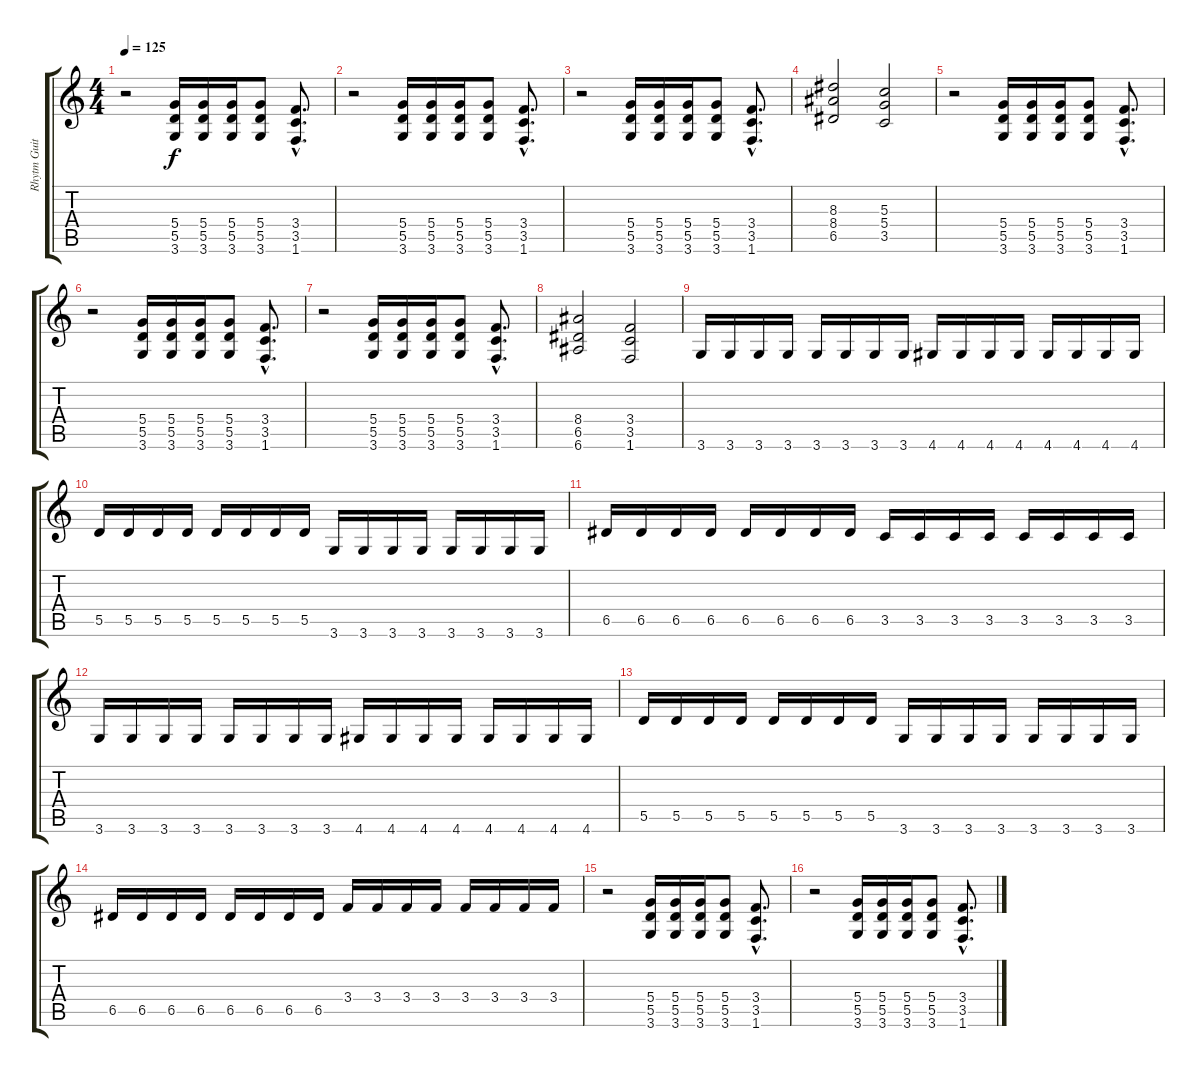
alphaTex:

\track ("Rhytm Guitar" "Rhytm Guit") {instrument distortionguitar}
\staff {score tabs}
\tuning (E4 B3 G3 D3 A2 E2) {hide}
\ts (4 4)
\tempo 125
\clef g2
\ks c
r.2{dy f instrument distortionguitar} (5.4 5.5 3.6).16 (5.4 5.5 3.6).16 (5.4 5.5 3.6).16 (5.4 5.5 3.6).8 (3.4{hac} 3.5{hac} 1.6{hac}).8{d} |
r.2 (5.4 5.5 3.6).16 (5.4 5.5 3.6).16 (5.4 5.5 3.6).16 (5.4 5.5 3.6).8 (3.4{hac} 3.5{hac} 1.6{hac}).8{d} |
r.2 (5.4 5.5 3.6).16 (5.4 5.5 3.6).16 (5.4 5.5 3.6).16 (5.4 5.5 3.6).8 (3.4{hac} 3.5{hac} 1.6{hac}).8{d} |
(8.3 8.4 6.5).2 (5.3 5.4 3.5).2 |
r.2 (5.4 5.5 3.6).16 (5.4 5.5 3.6).16 (5.4 5.5 3.6).16 (5.4 5.5 3.6).8 (3.4{hac} 3.5{hac} 1.6{hac}).8{d} |
r.2 (5.4 5.5 3.6).16 (5.4 5.5 3.6).16 (5.4 5.5 3.6).16 (5.4 5.5 3.6).8 (3.4{hac} 3.5{hac} 1.6{hac}).8{d} |
r.2 (5.4 5.5 3.6).16 (5.4 5.5 3.6).16 (5.4 5.5 3.6).16 (5.4 5.5 3.6).8 (3.4{hac} 3.5{hac} 1.6{hac}).8{d} |
(8.4 6.5 6.6).2 (3.4 3.5 1.6).2 |
3.6.16 3.6.16 3.6.16 3.6.16 3.6.16 3.6.16 3.6.16 3.6.16 4.6.16 4.6.16 4.6.16 4.6.16 4.6.16 4.6.16 4.6.16 4.6.16 |
5.5.16 5.5.16 5.5.16 5.5.16 5.5.16 5.5.16 5.5.16 5.5.16 3.6.16 3.6.16 3.6.16 3.6.16 3.6.16 3.6.16 3.6.16 3.6.16 |
6.5.16 6.5.16 6.5.16 6.5.16 6.5.16 6.5.16 6.5.16 6.5.16 3.5.16 3.5.16 3.5.16 3.5.16 3.5.16 3.5.16 3.5.16 3.5.16 |
3.6.16 3.6.16 3.6.16 3.6.16 3.6.16 3.6.16 3.6.16 3.6.16 4.6.16 4.6.16 4.6.16 4.6.16 4.6.16 4.6.16 4.6.16 4.6.16 |
5.5.16 5.5.16 5.5.16 5.5.16 5.5.16 5.5.16 5.5.16 5.5.16 3.6.16 3.6.16 3.6.16 3.6.16 3.6.16 3.6.16 3.6.16 3.6.16 |
6.5.16 6.5.16 6.5.16 6.5.16 6.5.16 6.5.16 6.5.16 6.5.16 3.4.16 3.4.16 3.4.16 3.4.16 3.4.16 3.4.16 3.4.16 3.4.16 |
r.2 (5.4 5.5 3.6).16 (5.4 5.5 3.6).16 (5.4 5.5 3.6).16 (5.4 5.5 3.6).8 (3.4{hac} 3.5{hac} 1.6{hac}).8{d} |
r.2 (5.4 5.5 3.6).16 (5.4 5.5 3.6).16 (5.4 5.5 3.6).16 (5.4 5.5 3.6).8 (3.4{hac} 3.5{hac} 1.6{hac}).8{d}
